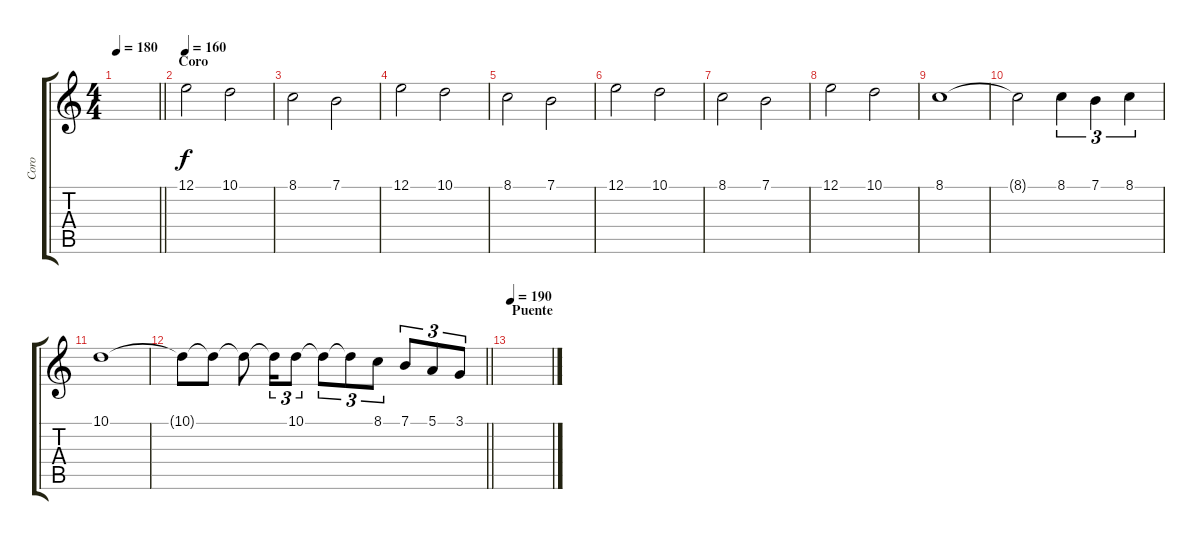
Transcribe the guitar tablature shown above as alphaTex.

\track ("Coro" "Coro") {instrument choiraahs}
\staff {score tabs}
\tuning (E4 B3 G3 D3 A2 E2) {hide}
\ts (4 4)
\tempo 180
\clef g2
\barLineRight lightlight
\ks c
|
\section ("" "Coro")
\tempo 160
12.1.2 10.1.2 |
8.1.2 7.1.2 |
12.1.2 10.1.2 |
8.1.2 7.1.2 |
12.1.2 10.1.2 |
8.1.2 7.1.2 |
12.1.2 10.1.2 |
8.1.1 |
8.1{t}.2 8.1.4{tu (3 2)} 7.1.4{tu (3 2)} 8.1.4{tu (3 2)} |
10.1.1 |
\barLineRight lightlight
10.1{t}.8 10.1{t}.8 10.1{t}.8 10.1{t}.16{tu (3 2)} 10.1.8{tu (3 2)} 10.1{t}.8{tu (3 2)} 10.1{t}.8{tu (3 2)} 8.1.8{tu (3 2)} 7.1.8{tu (3 2)} 5.1.8{tu (3 2)} 3.1.8{tu (3 2)} |
\section ("" "Puente")
\tempo 190
